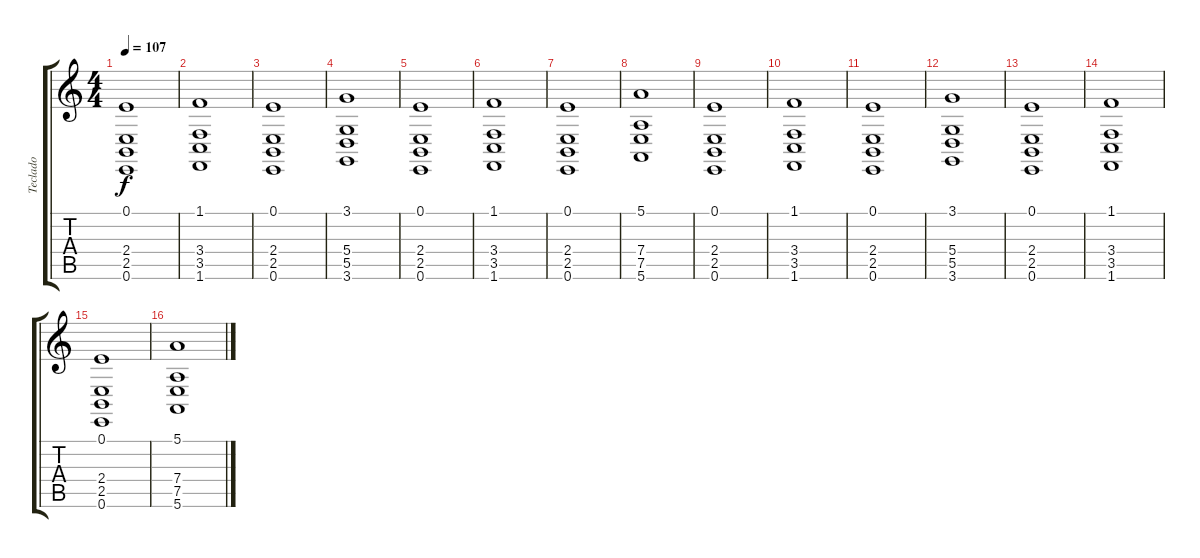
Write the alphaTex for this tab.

\track ("Teclado" "Teclado") {instrument choiraahs}
\staff {score tabs}
\tuning (E4 B3 G3 D3 A2 E2) {hide}
\ts (4 4)
\tempo 107
\clef g2
\ks c
(0.1 2.4 2.5 0.6).1{dy f instrument choiraahs} |
(1.1 3.4 3.5 1.6).1 |
(0.1 2.4 2.5 0.6).1 |
(3.1 5.4 5.5 3.6).1 |
(0.1 2.4 2.5 0.6).1 |
(1.1 3.4 3.5 1.6).1 |
(0.1 2.4 2.5 0.6).1 |
(5.1 7.4 7.5 5.6).1 |
(0.1 2.4 2.5 0.6).1 |
(1.1 3.4 3.5 1.6).1 |
(0.1 2.4 2.5 0.6).1 |
(3.1 5.4 5.5 3.6).1 |
(0.1 2.4 2.5 0.6).1 |
(1.1 3.4 3.5 1.6).1 |
(0.1 2.4 2.5 0.6).1 |
(5.1 7.4 7.5 5.6).1
